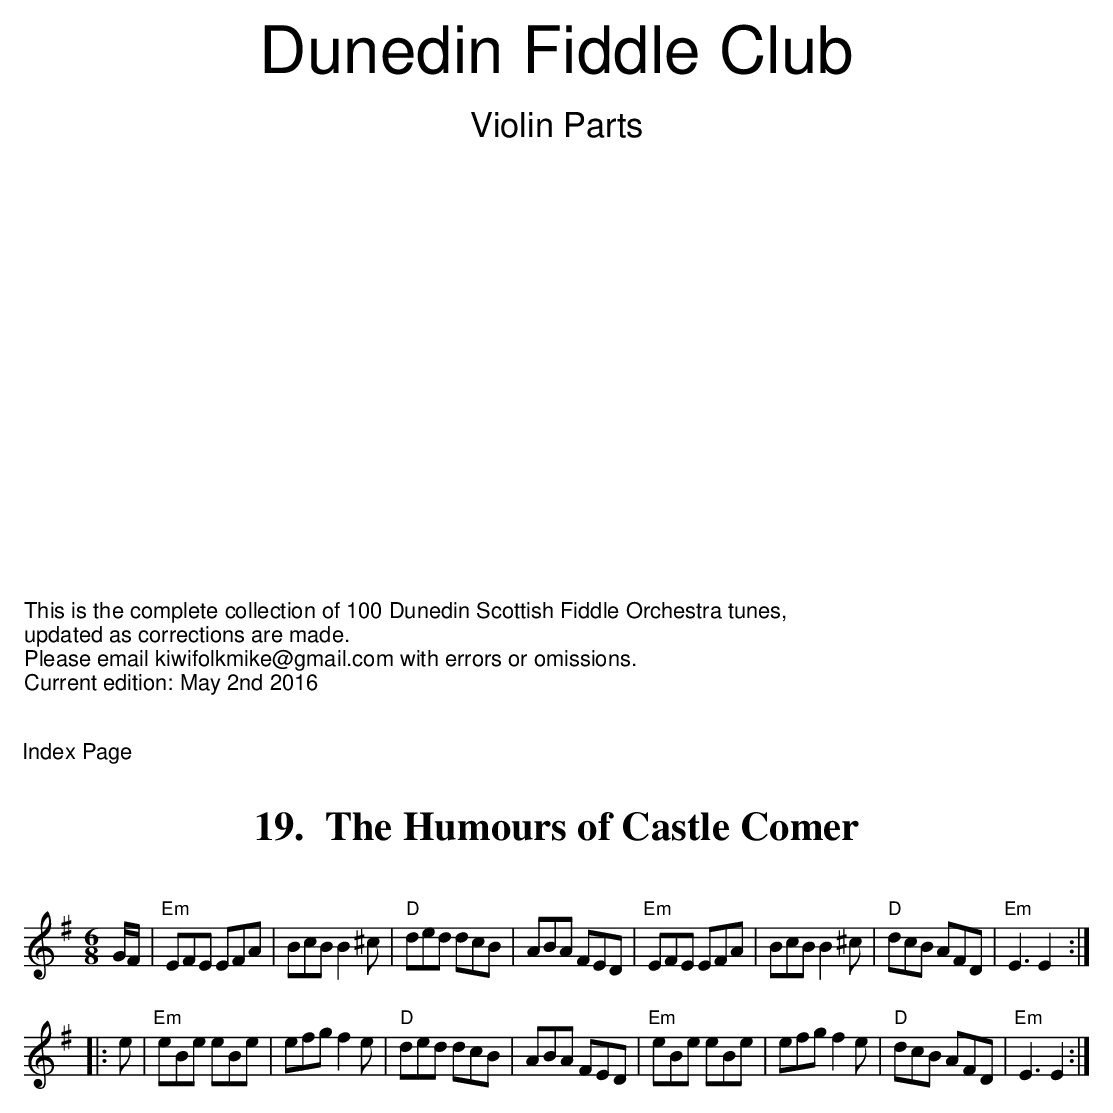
X:1
T:The Humours of Castle Comer
C:
L:1/8
M:6/8
%%score 1 | 2
K:Em
V:1
G/F/|"Em"EFE EFA| BcB B2^c|"D"ded dcB|ABA FED|"Em"EFE EFA| BcB B2^c|"D"dcB AFD|"Em"E3E2:|
|:e|"Em"eBe eBe|efg f2e|"D"ded dcB|ABA FED|"Em"eBe eBe|efg f2e|"D"dcB AFD|"Em"E3E2:|
V:C clef=bass middle=D octave=-1
B|EFE E3|BcB B2^c|d3A3|ABA D3|EFE E3|BcB B2^c|d3A3|EFD E2:|
|:B|E3B3|E3C3|D3A3|D3A2D|E3B3|E3c3|D3A3|EFD E2:|
